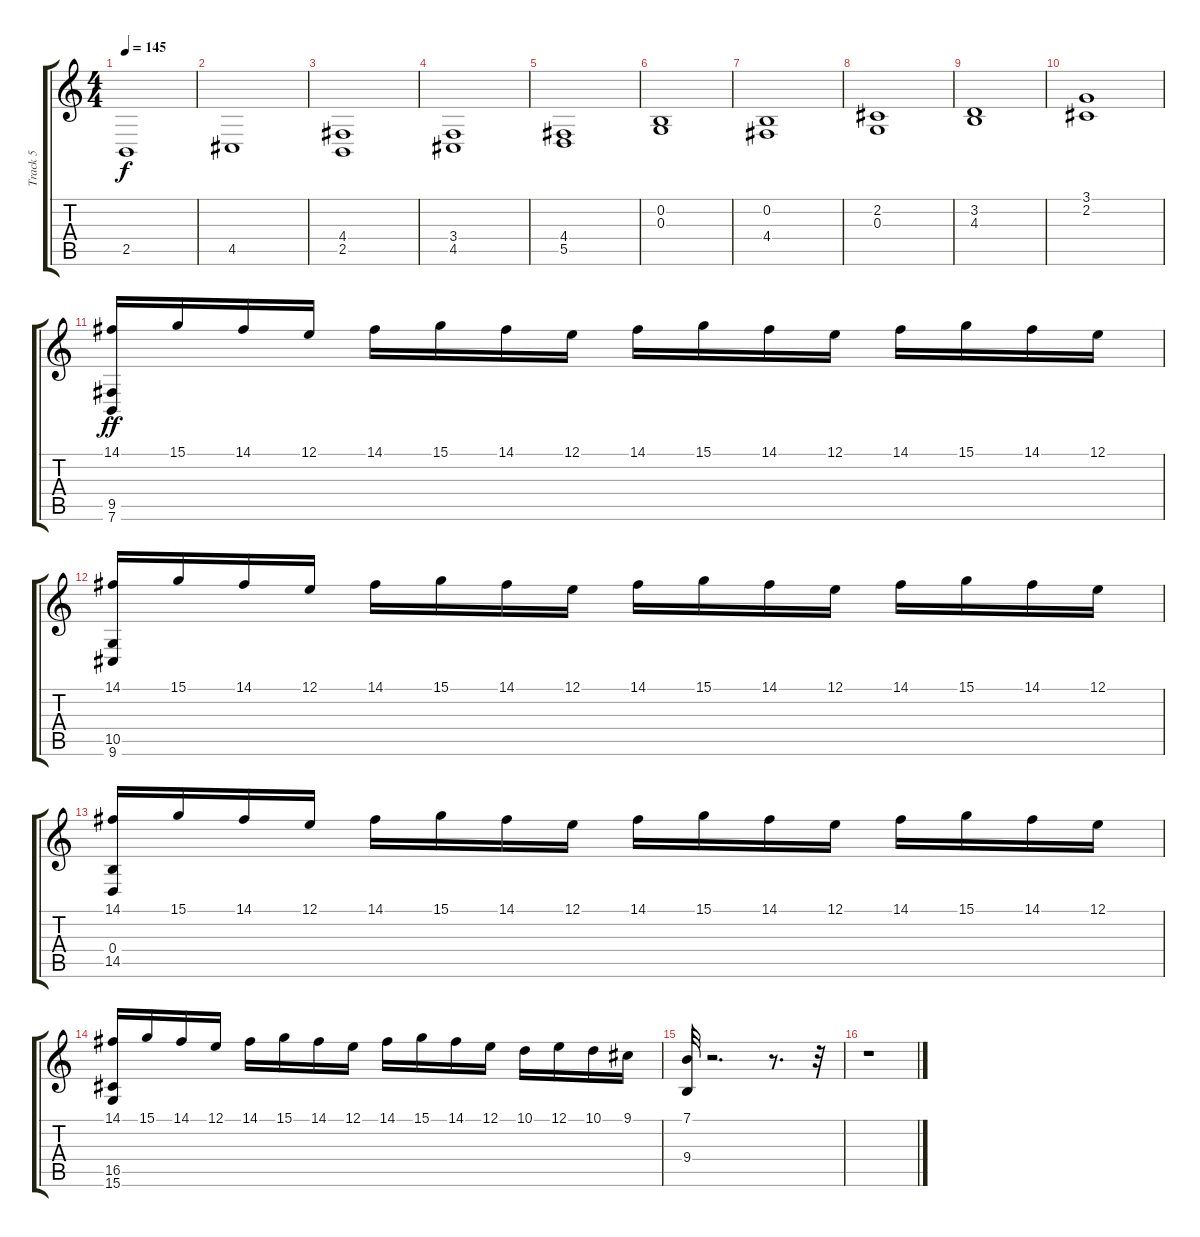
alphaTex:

\track ("Track 5" "Track 5") {instrument stringensemble1}
\staff {score tabs}
\tuning (E4 B3 G3 D3 A2 E2) {hide}
\ts (4 4)
\tempo 145
\clef g2
\ks c
2.5.1{dy f} |
4.5.1 |
(4.4 2.5).1 |
(3.4 4.5).1 |
(4.4 5.5).1 |
(0.2 0.3).1 |
(0.2 4.4).1 |
(2.2 0.3).1 |
(3.2 4.3).1 |
(3.1 2.2).1 |
(14.1 9.5 7.6).16{dy ff} 15.1.16 14.1.16 12.1.16 14.1.16 15.1.16 14.1.16 12.1.16 14.1.16 15.1.16 14.1.16 12.1.16 14.1.16 15.1.16 14.1.16 12.1.16 |
(14.1 10.5 9.6).16 15.1.16 14.1.16 12.1.16 14.1.16 15.1.16 14.1.16 12.1.16 14.1.16 15.1.16 14.1.16 12.1.16 14.1.16 15.1.16 14.1.16 12.1.16 |
(14.1 0.4 14.5).16 15.1.16 14.1.16 12.1.16 14.1.16 15.1.16 14.1.16 12.1.16 14.1.16 15.1.16 14.1.16 12.1.16 14.1.16 15.1.16 14.1.16 12.1.16 |
(14.1 16.5 15.6).16 15.1.16 14.1.16 12.1.16 14.1.16 15.1.16 14.1.16 12.1.16 14.1.16 15.1.16 14.1.16 12.1.16 10.1.16 12.1.16 10.1.16 9.1.16 |
(7.1 9.4).32 r.2{d} r.8{d} r.32 |
r.1
